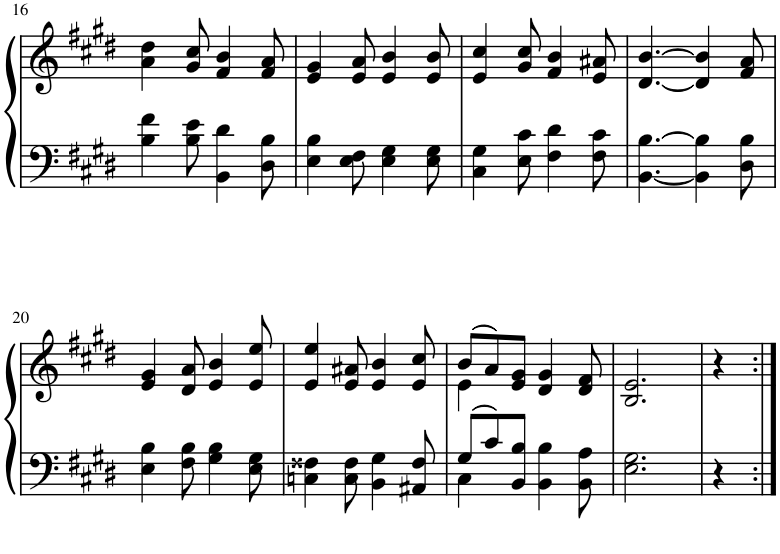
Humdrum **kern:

**kern	**kern
*part1	*part1
*staff2	*staff1
*I"Piano	*
*I'Pno.	*
!!LO:PB:g=z
*clefF4	*clefG2
*k[f#c#g#d#]	*k[f#c#g#d#]
*M6/8	*M6/8
=16	=16
4B\ 4f#\	4a\ 4dd#\
8B\ 8e\	8g#/ 8cc#/
4BB\ 4d#\	4f#/ 4b/
8D#\ 8B\	8f#/ 8a/
=17	=17
4E\ 4B\	4e/ 4g#/
8E\ 8F#\	8e/ 8a/
4E\ 4G#\	4e/ 4b/
8E\ 8G#\	8e/ 8b/
=18	=18
4C#\ 4G#\	4e/ 4cc#/
8E\ 8c#\	8g#/ 8cc#/
4F#\ 4d#\	4f#/ 4b/
8F#\ 8c#\	8e/ 8a#X/
=19	=19
[4.BB\ [4.B\	[4.d#/ [4.b/
4BB\] 4B\]	4d#/] 4b/]
8D#\ 8B\	8f#/ 8a/
!!LO:LB:g=z
=20	=20
4E\ 4B\	4e/ 4g#/
8F#\ 8B\	8d#/ 8a/
4G#\ 4B\	4e/ 4b/
8E\ 8G#\	8e/ 8ee/
=21	=21
4Cn\ 4F##X\	4e/ 4ee/
8C\ 8F##\	8e/ 8a#X/
4BB\ 4G#\	4e/ 4b/
8AA#X/ 8F##/	8e/ 8cc#/
=22	=22
*^	*^
8G#/L	4C#\	(8b/L	4e\
8c#/	.	8a/)	.
8BB/ 8B/J	2ryy	8e/ 8g#/J	2ryy
4BB\ 4B\	.	4d#/ 4g#/	.
8BB\ 8A\	.	8d#/ 8f#/	.
*v	*v	*	*
*	*v	*v
=23	=23
2.E\ 2.G#\	2.B/ 2.e/
=24	=24
4r	4r
=:|!	=:|!
*-	*-
